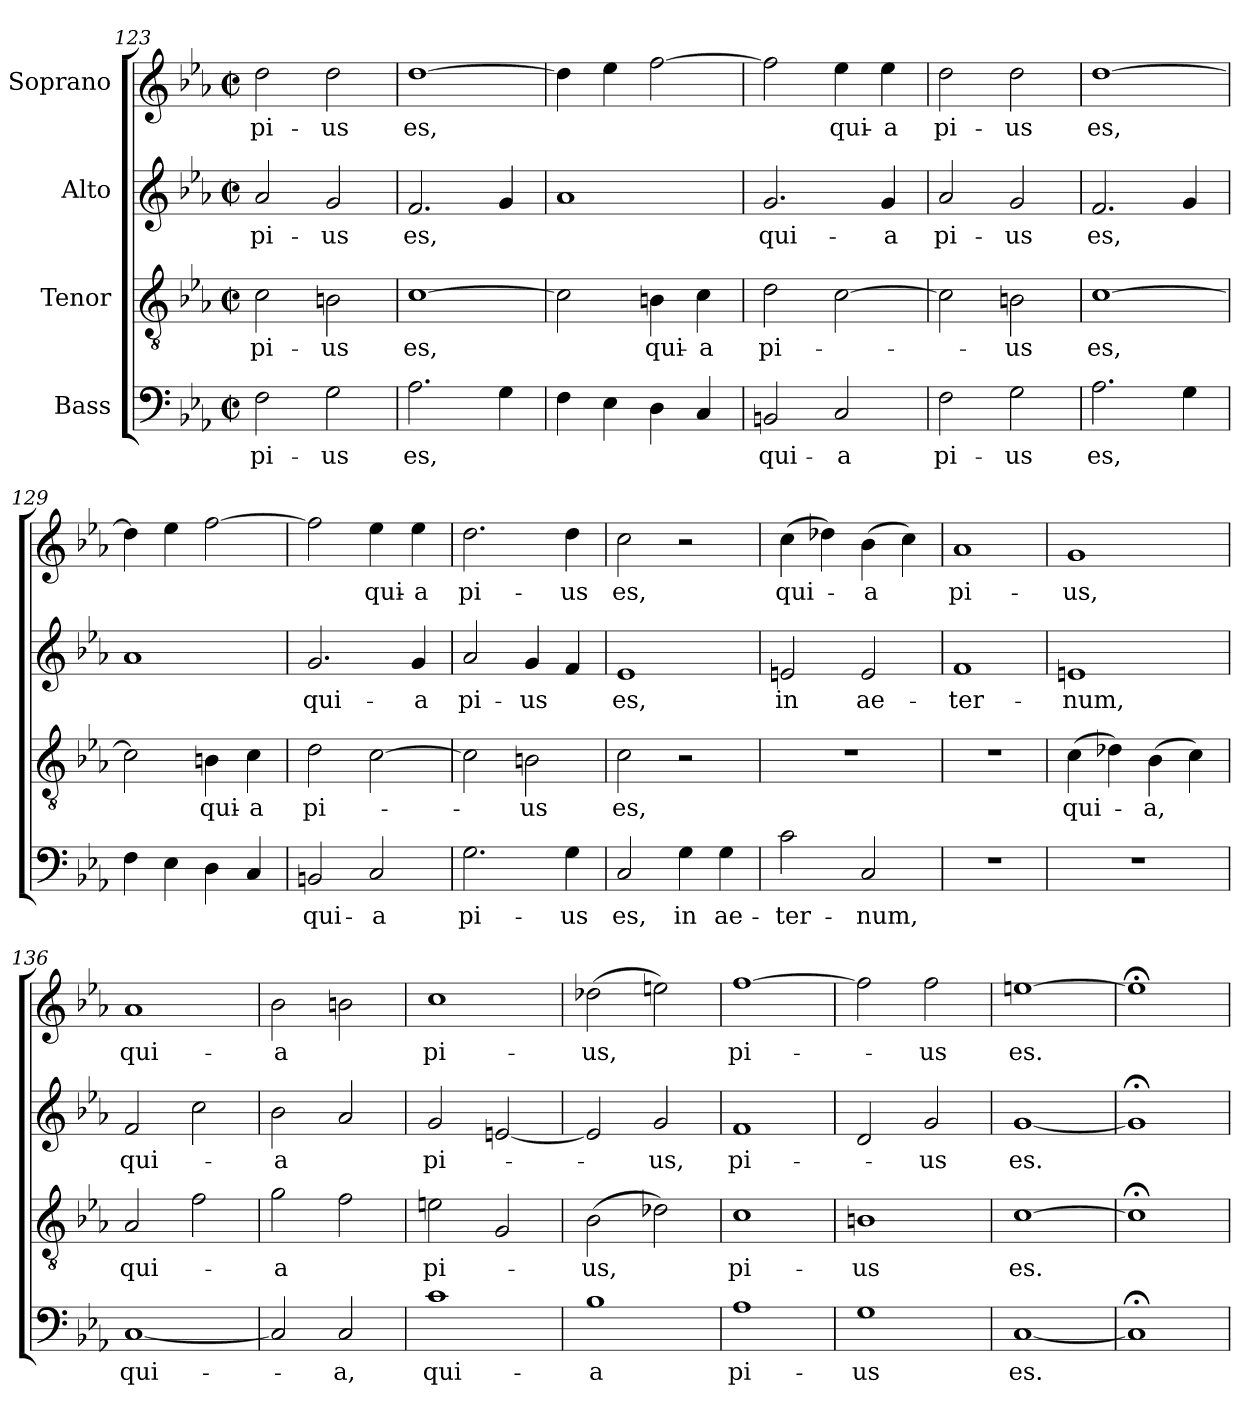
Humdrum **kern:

**kern	**text	**kern	**text	**kern	**text	**kern	**text
*part4	*part4	*part3	*part3	*part2	*part2	*part1	*part1
*staff4	*staff4	*staff3	*staff3	*staff2	*staff2	*staff1	*staff1
*I"Bass	*	*I"Tenor	*	*I"Alto	*	*I"Soprano	*
*clefF4	*	*clefGv2	*	*clefG2	*	*clefG2	*
*k[b-e-a-]	*	*k[b-e-a-]	*	*k[b-e-a-]	*	*k[b-e-a-]	*
*E-:	*	*E-:	*	*E-:	*	*E-:	*
*M2/2	*	*M2/2	*	*M2/2	*	*M2/2	*
*met(c|)	*	*met(c|)	*	*met(c|)	*	*met(c|)	*
=123	=123	=123	=123	=123	=123	=123	=123
!	!LO:LY:b	!	!LO:LY:b	!	!LO:LY:b	!	!LO:LY:b
2F\	pi-	2c\	pi-	2a-/	pi-	2dd\	pi-
!	!LO:LY:b	!	!LO:LY:b	!	!LO:LY:b	!	!LO:LY:b
2G\	-us	2Bn\	-us	2g/	-us	2dd\	-us
!!LO:LB:g=z
=124	=124	=124	=124	=124	=124	=124	=124
!	!LO:LY:b	!	!LO:LY:b	!	!LO:LY:b	!	!LO:LY:b
2.A-\	es,	[1c	es,	2.f/	es,	[1dd	es,
4G\	.	.	.	4g/	.	.	.
=125	=125	=125	=125	=125	=125	=125	=125
4F\	.	2c\]	.	1a-	.	4dd\]	.
4E-\	.	.	.	.	.	4ee-\	.
!	!	!	!LO:LY:b	!	!	!	!
4D\	.	4Bn\	qui-	.	.	[2ff\	.
!	!	!	!LO:LY:b	!	!	!	!
4C/	.	4c\	-a	.	.	.	.
=126	=126	=126	=126	=126	=126	=126	=126
!	!LO:LY:b	!	!LO:LY:b	!	!LO:LY:b	!	!
2BBn/	qui-	2d\	pi-	2.g/	qui-	2ff\]	.
!	!LO:LY:b	!	!	!	!	!	!LO:LY:b
2C/	-a	[2c\	.	.	.	4ee-\	qui-
!	!	!	!	!	!LO:LY:b	!	!LO:LY:b
.	.	.	.	4g/	-a	4ee-\	-a
=127	=127	=127	=127	=127	=127	=127	=127
!	!LO:LY:b	!	!	!	!LO:LY:b	!	!LO:LY:b
2F\	pi-	2c\]	.	2a-/	pi-	2dd\	pi-
!	!LO:LY:b	!	!LO:LY:b	!	!LO:LY:b	!	!LO:LY:b
2G\	-us	2Bn\	-us	2g/	-us	2dd\	-us
=128	=128	=128	=128	=128	=128	=128	=128
!	!LO:LY:b	!	!LO:LY:b	!	!LO:LY:b	!	!LO:LY:b
2.A-\	es,	[1c	es,	2.f/	es,	[1dd	es,
4G\	.	.	.	4g/	.	.	.
!!LO:PB:g=z
=129	=129	=129	=129	=129	=129	=129	=129
4F\	.	2c\]	.	1a-	.	4dd\]	.
4E-\	.	.	.	.	.	4ee-\	.
!	!	!	!LO:LY:b	!	!	!	!
4D\	.	4Bn\	qui-	.	.	[2ff\	.
!	!	!	!LO:LY:b	!	!	!	!
4C/	.	4c\	-a	.	.	.	.
=130	=130	=130	=130	=130	=130	=130	=130
!	!LO:LY:b	!	!LO:LY:b	!	!LO:LY:b	!	!
2BBn/	qui-	2d\	pi-	2.g/	qui-	2ff\]	.
!	!LO:LY:b	!	!	!	!	!	!LO:LY:b
2C/	-a	[2c\	.	.	.	4ee-\	qui-
!	!	!	!	!	!LO:LY:b	!	!LO:LY:b
.	.	.	.	4g/	-a	4ee-\	-a
=131	=131	=131	=131	=131	=131	=131	=131
!	!LO:LY:b	!	!	!	!LO:LY:b	!	!LO:LY:b
2.G\	pi-	2c\]	.	2a-/	pi-	2.dd\	pi-
!	!	!	!LO:LY:b	!	!LO:LY:b	!	!
.	.	2Bn\	-us	4g/	-us	.	.
!	!LO:LY:b	!	!	!	!	!	!LO:LY:b
4G\	-us	.	.	4f/	.	4dd\	-us
=132	=132	=132	=132	=132	=132	=132	=132
!	!LO:LY:b	!	!LO:LY:b	!	!LO:LY:b	!	!LO:LY:b
2C/	es,	2c\	es,	1e-	es,	2cc\	es,
!	!LO:LY:b	!	!	!	!	!	!
4G\	in	2r	.	.	.	2r	.
!	!LO:LY:b	!	!	!	!	!	!
4G\	ae-	.	.	.	.	.	.
=133	=133	=133	=133	=133	=133	=133	=133
!	!LO:LY:b	!	!	!	!LO:LY:b	!	!LO:LY:b
2c\	-ter-	1r	.	2en/	in	(>4cc\	qui-
.	.	.	.	.	.	4dd-X\)	.
!	!LO:LY:b	!	!	!	!LO:LY:b	!	!LO:LY:b
2C/	-num,	.	.	2e/	ae-	(>4b-\	-a
.	.	.	.	.	.	4cc\)	.
!!LO:LB:g=z
=134	=134	=134	=134	=134	=134	=134	=134
!	!	!	!	!	!LO:LY:b	!	!LO:LY:b
1r	.	1r	.	1f	-ter-	1a-	pi-
=135	=135	=135	=135	=135	=135	=135	=135
!	!	!	!LO:LY:b	!	!LO:LY:b	!	!LO:LY:b
1r	.	(>4c\	qui-	1en	-num,	1g	-us,
.	.	4d-X\)	.	.	.	.	.
!	!	!	!LO:LY:b	!	!	!	!
.	.	(>4B-\	-a,	.	.	.	.
.	.	4c\)	.	.	.	.	.
=136	=136	=136	=136	=136	=136	=136	=136
!	!LO:LY:b	!	!LO:LY:b	!	!LO:LY:b	!	!LO:LY:b
[1C	qui-	2A-/	qui-	2f/	qui-	1a-	qui-
.	.	2f\	.	2cc\	.	.	.
=137	=137	=137	=137	=137	=137	=137	=137
!	!	!	!LO:LY:b	!	!LO:LY:b	!	!LO:LY:b
2C/]	.	2g\	-a	2b-\	-a	2b-\	-a
!	!LO:LY:b	!	!	!	!	!	!
2C/	-a,	2f\	.	2a-/	.	2bn\	.
=138	=138	=138	=138	=138	=138	=138	=138
!	!LO:LY:b	!	!LO:LY:b	!	!LO:LY:b	!	!LO:LY:b
1c	qui-	2en\	pi-	2g/	pi-	1cc	pi-
.	.	2G/	.	[2en/	.	.	.
!!LO:PB:g=z
=139	=139	=139	=139	=139	=139	=139	=139
!	!LO:LY:b	!	!LO:LY:b	!	!	!	!LO:LY:b
1B-	-a	(>2B-\	-us,	2e/]	.	(>2dd-X\	-us,
!	!	!	!	!	!LO:LY:b	!	!
.	.	2d-X\)	.	2g/	-us,	2een\)	.
=140	=140	=140	=140	=140	=140	=140	=140
!	!LO:LY:b	!	!LO:LY:b	!	!LO:LY:b	!	!LO:LY:b
1A-	pi-	1c	pi-	1f	pi-	[1ff	pi-
=141	=141	=141	=141	=141	=141	=141	=141
!	!LO:LY:b	!	!LO:LY:b	!	!	!	!
1G	-us	1Bn	-us	2d/	.	2ff\]	.
!	!	!	!	!	!LO:LY:b	!	!LO:LY:b
.	.	.	.	2g/	-us	2ff\	-us
=142	=142	=142	=142	=142	=142	=142	=142
!	!LO:LY:b	!	!LO:LY:b	!	!LO:LY:b	!	!LO:LY:b
[1C	es.	[1c	es.	[1g	es.	[1een	es.
=143	=143	=143	=143	=143	=143	=143	=143
1C;<]	.	1c;<]	.	1g;<]	.	1ee;<]	.
=	=	=	=	=	=	=	=
*-	*-	*-	*-	*-	*-	*-	*-
